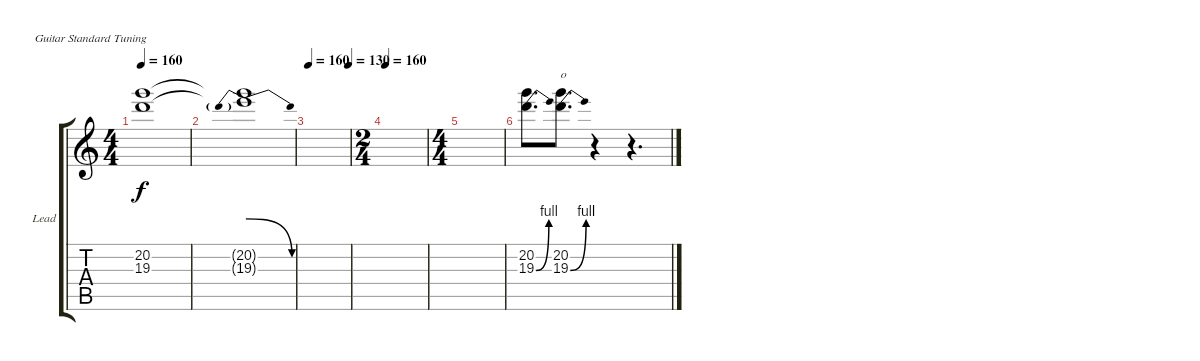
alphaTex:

\bracketExtendMode groupsimilarinstruments
\firstSystemTrackNameOrientation horizontal
\otherSystemsTrackNameOrientation horizontal
\track ("Gtr. Lead" "Lead") {instrument overdrivenguitar}
\staff {score tabs}
\tuning (E4 B3 G3 D3 A2 E2)
\ts (4 4)
\tempo 160
\clef g2
\ks c
(20.2{t} 19.3{t}).1{dy f} |
(20.2{t} 19.3{be (prebendrelease 0 4 60 0) t}).1 |
\tempo 160
\tempo (130 0.983957)
|
\ts (2 4)
\tempo 160
|
\ts (4 4)
|
(20.2 19.3{be (bend 0 0 60 4)}).8{d} (20.2 19.3{be (bend 0 0 60 4)}).8{d txt "o"} r.4 r.4{d}
